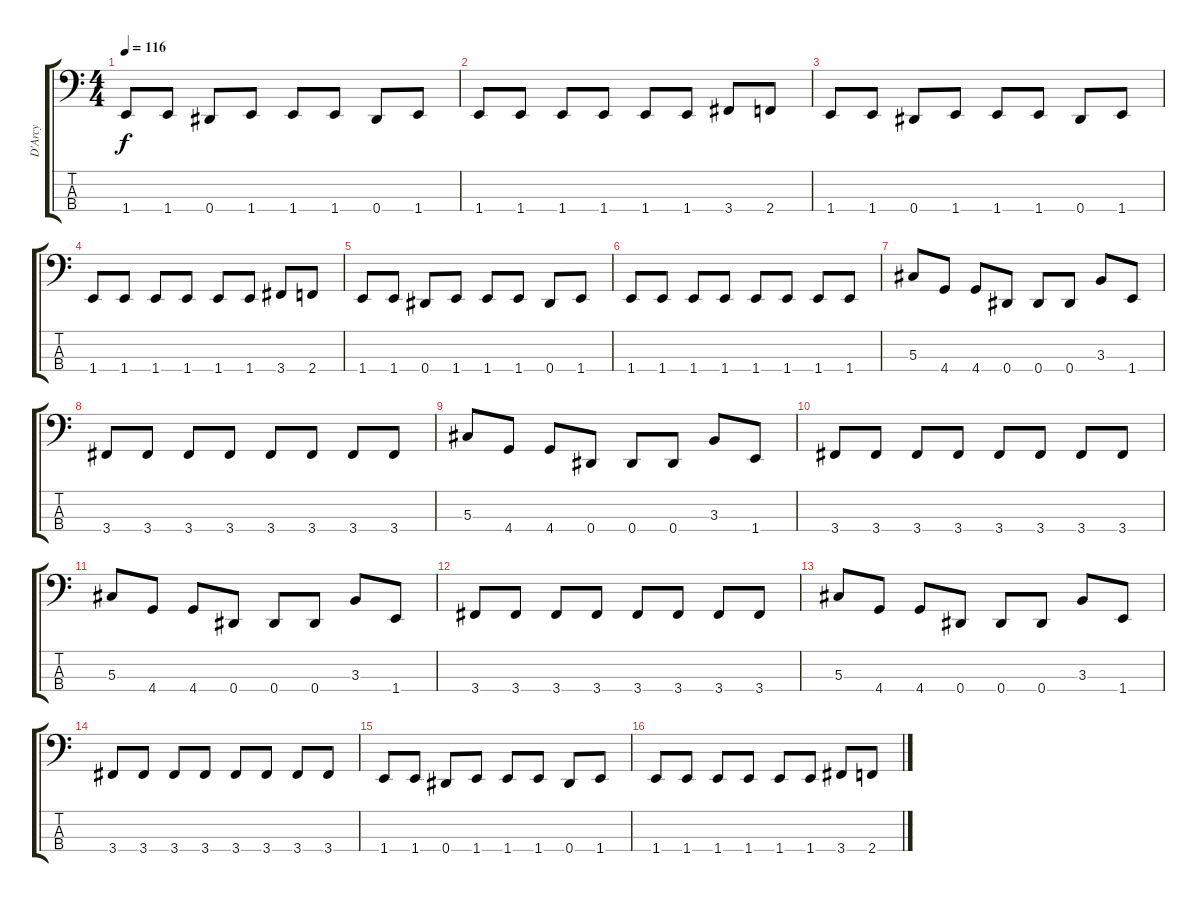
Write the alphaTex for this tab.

\track ("D'Arcy" "D'Arcy") {instrument electricbasspick}
\staff {score tabs}
\tuning (Gb2 Db2 Ab1 Eb1) {hide}
\ts (4 4)
\tempo 116
\clef f4
\ks c
1.4.8{dy f} 1.4.8 0.4.8 1.4.8 1.4.8 1.4.8 0.4.8 1.4.8 |
1.4.8 1.4.8 1.4.8 1.4.8 1.4.8 1.4.8 3.4.8 2.4.8 |
1.4.8 1.4.8 0.4.8 1.4.8 1.4.8 1.4.8 0.4.8 1.4.8 |
1.4.8 1.4.8 1.4.8 1.4.8 1.4.8 1.4.8 3.4.8 2.4.8 |
1.4.8 1.4.8 0.4.8 1.4.8 1.4.8 1.4.8 0.4.8 1.4.8 |
1.4.8 1.4.8 1.4.8 1.4.8 1.4.8 1.4.8 1.4.8 1.4.8 |
5.3.8 4.4.8 4.4.8 0.4.8 0.4.8 0.4.8 3.3.8 1.4.8 |
3.4.8 3.4.8 3.4.8 3.4.8 3.4.8 3.4.8 3.4.8 3.4.8 |
5.3.8 4.4.8 4.4.8 0.4.8 0.4.8 0.4.8 3.3.8 1.4.8 |
3.4.8 3.4.8 3.4.8 3.4.8 3.4.8 3.4.8 3.4.8 3.4.8 |
5.3.8 4.4.8 4.4.8 0.4.8 0.4.8 0.4.8 3.3.8 1.4.8 |
3.4.8 3.4.8 3.4.8 3.4.8 3.4.8 3.4.8 3.4.8 3.4.8 |
5.3.8 4.4.8 4.4.8 0.4.8 0.4.8 0.4.8 3.3.8 1.4.8 |
3.4.8 3.4.8 3.4.8 3.4.8 3.4.8 3.4.8 3.4.8 3.4.8 |
1.4.8 1.4.8 0.4.8 1.4.8 1.4.8 1.4.8 0.4.8 1.4.8 |
1.4.8 1.4.8 1.4.8 1.4.8 1.4.8 1.4.8 3.4.8 2.4.8
